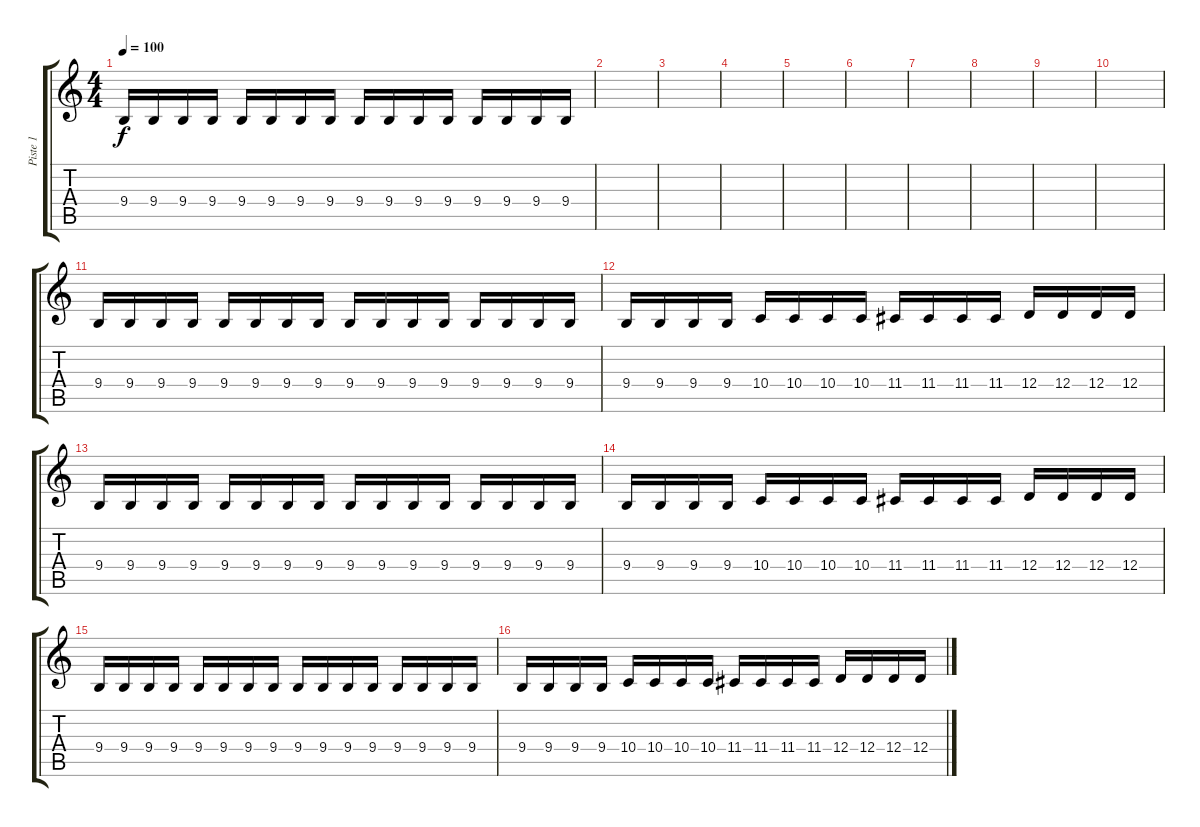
\track ("Piste 1" "Piste 1") {instrument fx1rain}
\staff {score tabs}
\tuning (E4 B3 G3 D3 A2 E2) {hide}
\ts (4 4)
\tempo 100
\clef g2
\ks c
9.4.16{dy f} 9.4.16 9.4.16 9.4.16 9.4.16 9.4.16 9.4.16 9.4.16 9.4.16 9.4.16 9.4.16 9.4.16 9.4.16 9.4.16 9.4.16 9.4.16 |
|
|
|
|
|
|
|
|
|
9.4.16 9.4.16 9.4.16 9.4.16 9.4.16 9.4.16 9.4.16 9.4.16 9.4.16 9.4.16 9.4.16 9.4.16 9.4.16 9.4.16 9.4.16 9.4.16 |
9.4.16 9.4.16 9.4.16 9.4.16 10.4.16 10.4.16 10.4.16 10.4.16 11.4.16 11.4.16 11.4.16 11.4.16 12.4.16 12.4.16 12.4.16 12.4.16 |
9.4.16 9.4.16 9.4.16 9.4.16 9.4.16 9.4.16 9.4.16 9.4.16 9.4.16 9.4.16 9.4.16 9.4.16 9.4.16 9.4.16 9.4.16 9.4.16 |
9.4.16 9.4.16 9.4.16 9.4.16 10.4.16 10.4.16 10.4.16 10.4.16 11.4.16 11.4.16 11.4.16 11.4.16 12.4.16 12.4.16 12.4.16 12.4.16 |
9.4.16 9.4.16 9.4.16 9.4.16 9.4.16 9.4.16 9.4.16 9.4.16 9.4.16 9.4.16 9.4.16 9.4.16 9.4.16 9.4.16 9.4.16 9.4.16 |
9.4.16 9.4.16 9.4.16 9.4.16 10.4.16 10.4.16 10.4.16 10.4.16 11.4.16 11.4.16 11.4.16 11.4.16 12.4.16 12.4.16 12.4.16 12.4.16
